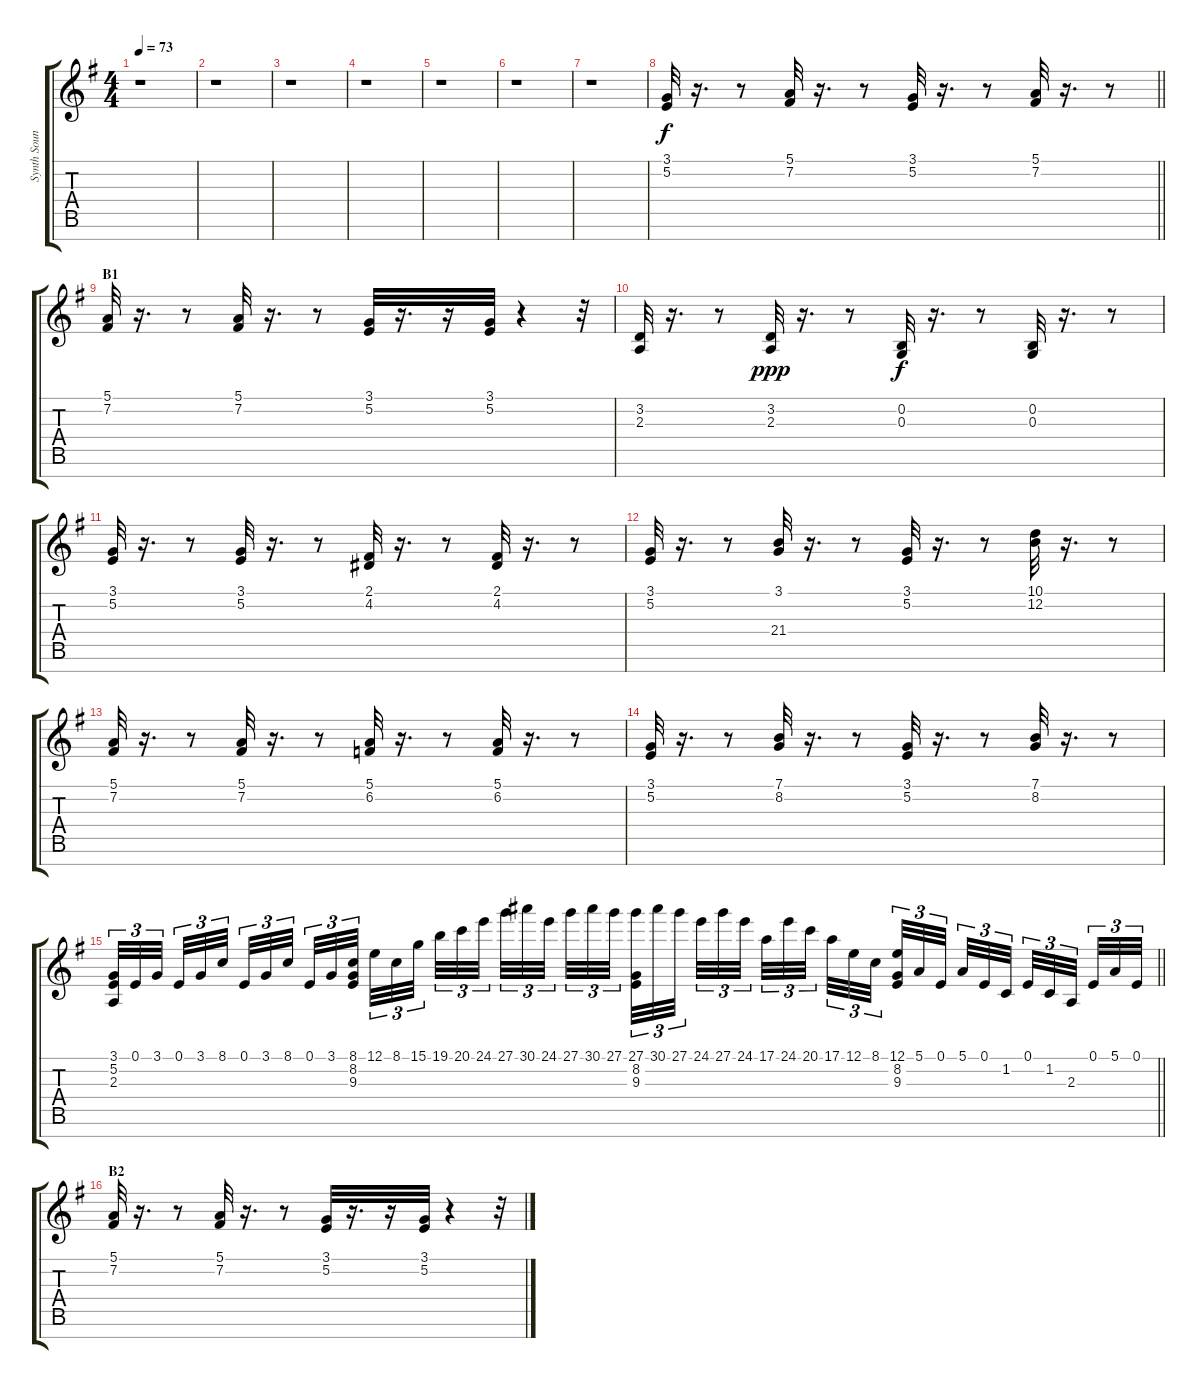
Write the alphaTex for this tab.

\track ("Synth Sound 2" "Synth Soun") {instrument piccolo}
\staff {score tabs}
\tuning (E4 B3 G3 D3 A2 E2 B1) {hide}
\ts (4 4)
\tempo 73
\clef g2
\ks g
r.1{dy mf} |
r.1 |
r.1 |
r.1 |
r.1 |
r.1 |
r.1 |
\barLineRight lightlight
(3.1 5.2).32{dy f} r.16{d} r.8 (5.1 7.2).32 r.16{d} r.8 (3.1 5.2).32 r.16{d} r.8 (5.1 7.2).32 r.16{d} r.8 |
\section ("" "B1")
(5.1 7.2).32 r.16{d} r.8 (5.1 7.2).32 r.16{d} r.8 (3.1 5.2).32 r.16{d} r.16 (3.1 5.2).32 r.4 r.32 |
(3.2 2.3).32 r.16{d} r.8 (3.2 2.3).32{dy ppp} r.16{d} r.8 (0.2 0.3).32{dy f} r.16{d} r.8 (0.2 0.3).32 r.16{d} r.8 |
(3.1 5.2).32 r.16{d} r.8 (3.1 5.2).32 r.16{d} r.8 (2.1 4.2).32 r.16{d} r.8 (2.1 4.2).32 r.16{d} r.8 |
(3.1 5.2).32 r.16{d} r.8 (3.1 21.4).32 r.16{d} r.8 (3.1 5.2).32 r.16{d} r.8 (10.1 12.2).32 r.16{d} r.8 |
(5.1 7.2).32 r.16{d} r.8 (5.1 7.2).32 r.16{d} r.8 (5.1 6.2).32 r.16{d} r.8 (5.1 6.2).32 r.16{d} r.8 |
(3.1 5.2).32 r.16{d} r.8 (7.1 8.2).32 r.16{d} r.8 (3.1 5.2).32 r.16{d} r.8 (7.1 8.2).32 r.16{d} r.8 |
\barLineRight lightlight
(3.1 5.2 2.3).32{tu (3 2)} 0.1.32{tu (3 2)} 3.1.32{tu (3 2) beam splitsecondary} 0.1.32{tu (3 2)} 3.1.32{tu (3 2)} 8.1.32{tu (3 2) beam splitsecondary} 0.1.32{tu (3 2)} 3.1.32{tu (3 2)} 8.1.32{tu (3 2) beam splitsecondary} 0.1.32{tu (3 2)} 3.1.32{tu (3 2)} (8.1 8.2 9.3).32{tu (3 2)} 12.1.32{tu (3 2)} 8.1.32{tu (3 2)} 15.1.32{tu (3 2) beam splitsecondary} 19.1.32{tu (3 2)} 20.1.32{tu (3 2)} 24.1.32{tu (3 2) beam splitsecondary} 27.1.32{tu (3 2)} 30.1.32{tu (3 2)} 24.1.32{tu (3 2) beam splitsecondary} 27.1.32{tu (3 2)} 30.1.32{tu (3 2)} 27.1.32{tu (3 2)} (27.1 8.2 9.3).32{tu (3 2)} 30.1.32{tu (3 2)} 27.1.32{tu (3 2) beam splitsecondary} 24.1.32{tu (3 2)} 27.1.32{tu (3 2)} 24.1.32{tu (3 2) beam splitsecondary} 17.1.32{tu (3 2)} 24.1.32{tu (3 2)} 20.1.32{tu (3 2) beam splitsecondary} 17.1.32{tu (3 2)} 12.1.32{tu (3 2)} 8.1.32{tu (3 2)} (12.1 8.2 9.3).32{tu (3 2)} 5.1.32{tu (3 2)} 0.1.32{tu (3 2) beam splitsecondary} 5.1.32{tu (3 2)} 0.1.32{tu (3 2)} 1.2.32{tu (3 2) beam splitsecondary} 0.1.32{tu (3 2)} 1.2.32{tu (3 2)} 2.3.32{tu (3 2) beam splitsecondary} 0.1.32{tu (3 2)} 5.1.32{tu (3 2)} 0.1.32{tu (3 2)} |
\section ("" "B2")
(5.1 7.2).32 r.16{d} r.8 (5.1 7.2).32 r.16{d} r.8 (3.1 5.2).32 r.16{d} r.16 (3.1 5.2).32 r.4 r.32
